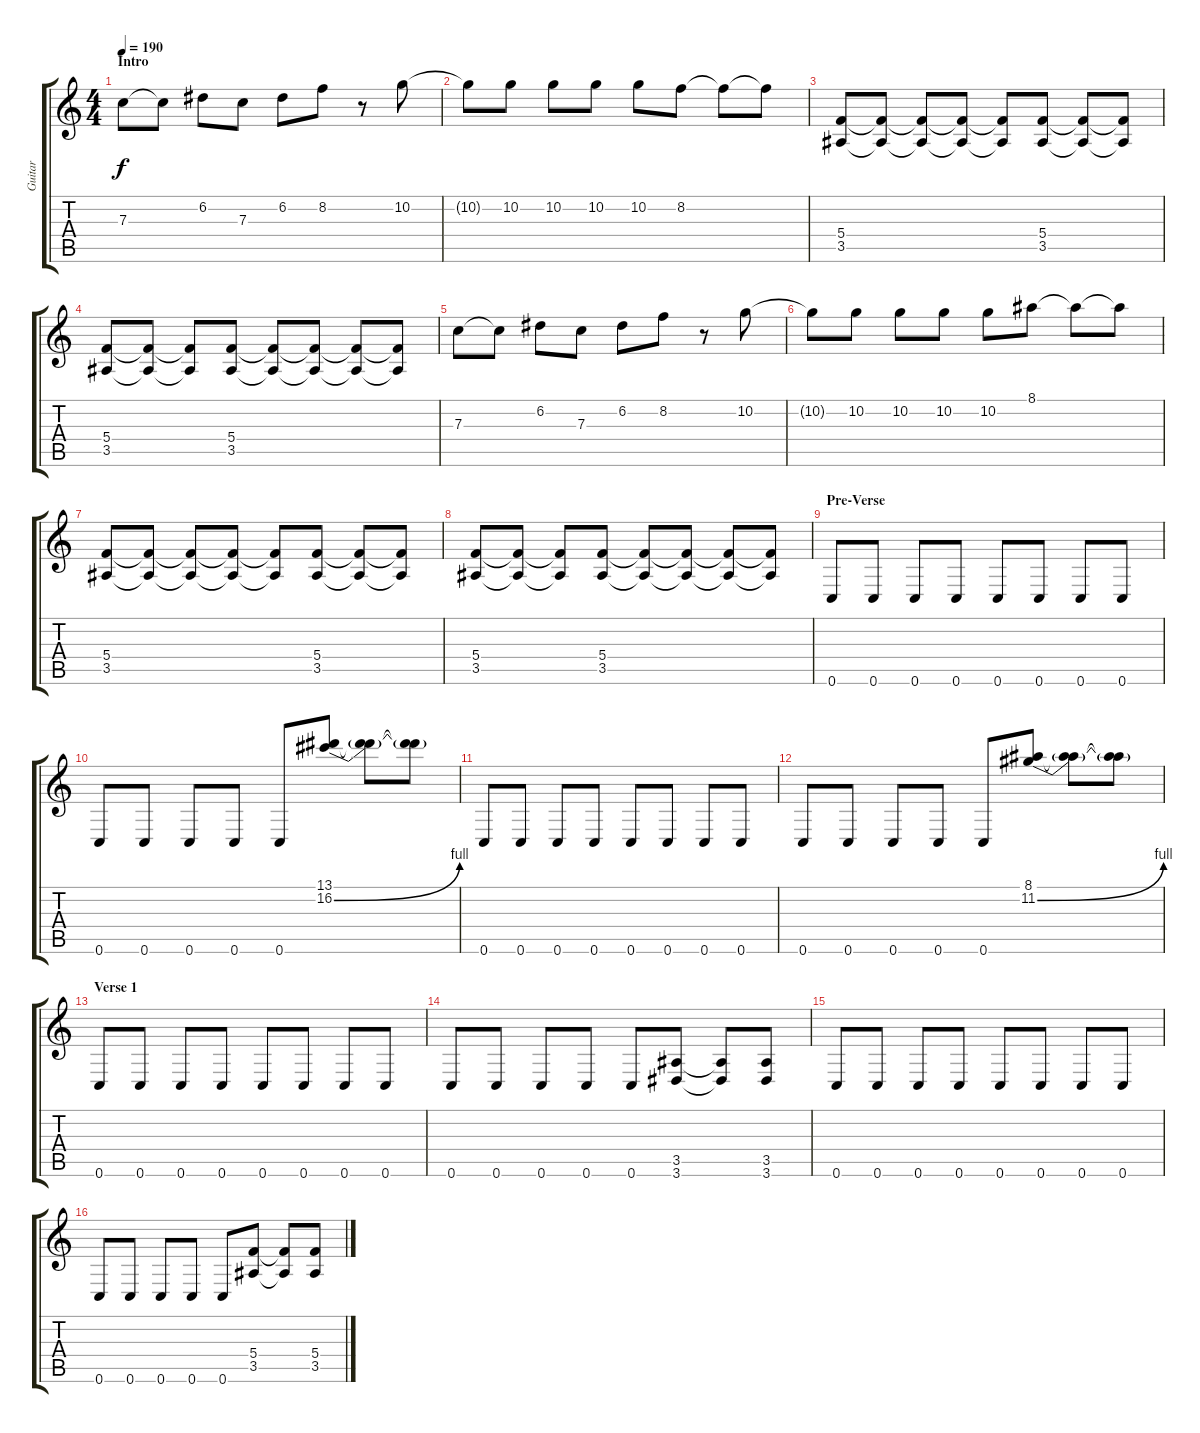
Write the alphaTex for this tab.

\track ("Guitar" "Guitar") {instrument overdrivenguitar}
\staff {score tabs}
\tuning (D4 A3 F3 C3 G2 C2) {hide}
\ts (4 4)
\section ("" "Intro")
\tempo 190
\clef g2
\ks c
7.3.8{dy f instrument overdrivenguitar} 7.3{t}.8 6.2.8 7.3.8 6.2.8 8.2.8 r.8 10.2.8 |
10.2{t}.8 10.2.8 10.2.8 10.2.8 10.2.8 8.2.8 8.2{t}.8 8.2{t}.8 |
(5.4 3.5).8 (5.4{t} 3.5{t}).8 (5.4{t} 3.5{t}).8 (5.4{t} 3.5{t}).8 (5.4{t} 3.5{t}).8 (5.4 3.5).8 (5.4{t} 3.5{t}).8 (5.4{t} 3.5{t}).8 |
(5.4 3.5).8 (5.4{t} 3.5{t}).8 (5.4{t} 3.5{t}).8 (5.4 3.5).8 (5.4{t} 3.5{t}).8 (5.4{t} 3.5{t}).8 (5.4{t} 3.5{t}).8 (5.4{t} 3.5{t}).8 |
7.3.8 7.3{t}.8 6.2.8 7.3.8 6.2.8 8.2.8 r.8 10.2.8 |
10.2{t}.8 10.2.8 10.2.8 10.2.8 10.2.8 8.1.8 8.1{t}.8 8.1{t}.8 |
(5.4 3.5).8 (5.4{t} 3.5{t}).8 (5.4{t} 3.5{t}).8 (5.4{t} 3.5{t}).8 (5.4{t} 3.5{t}).8 (5.4 3.5).8 (5.4{t} 3.5{t}).8 (5.4{t} 3.5{t}).8 |
(5.4 3.5).8 (5.4{t} 3.5{t}).8 (5.4{t} 3.5{t}).8 (5.4 3.5).8 (5.4{t} 3.5{t}).8 (5.4{t} 3.5{t}).8 (5.4{t} 3.5{t}).8 (5.4{t} 3.5{t}).8 |
\section ("" "Pre-Verse")
0.6.8 0.6.8 0.6.8 0.6.8 0.6.8 0.6.8 0.6.8 0.6.8 |
0.6.8 0.6.8 0.6.8 0.6.8 0.6.8 (13.1 16.2{be (bend 0 0 60 4)}).8 (13.1{t} 16.2{t}).8 (13.1{t} 16.2{t}).8 |
0.6.8 0.6.8 0.6.8 0.6.8 0.6.8 0.6.8 0.6.8 0.6.8 |
0.6.8 0.6.8 0.6.8 0.6.8 0.6.8 (8.1 11.2{be (bend 0 0 60 4)}).8 (8.1{t} 11.2{t}).8 (8.1{t} 11.2{t}).8 |
\section ("" "Verse 1")
0.6.8 0.6.8 0.6.8 0.6.8 0.6.8 0.6.8 0.6.8 0.6.8 |
0.6.8 0.6.8 0.6.8 0.6.8 0.6.8 (3.5 3.6).8 (3.5{t} 3.6{t}).8 (3.5 3.6).8 |
0.6.8 0.6.8 0.6.8 0.6.8 0.6.8 0.6.8 0.6.8 0.6.8 |
0.6.8 0.6.8 0.6.8 0.6.8 0.6.8 (5.4 3.5).8 (5.4{t} 3.5{t}).8 (5.4 3.5).8
